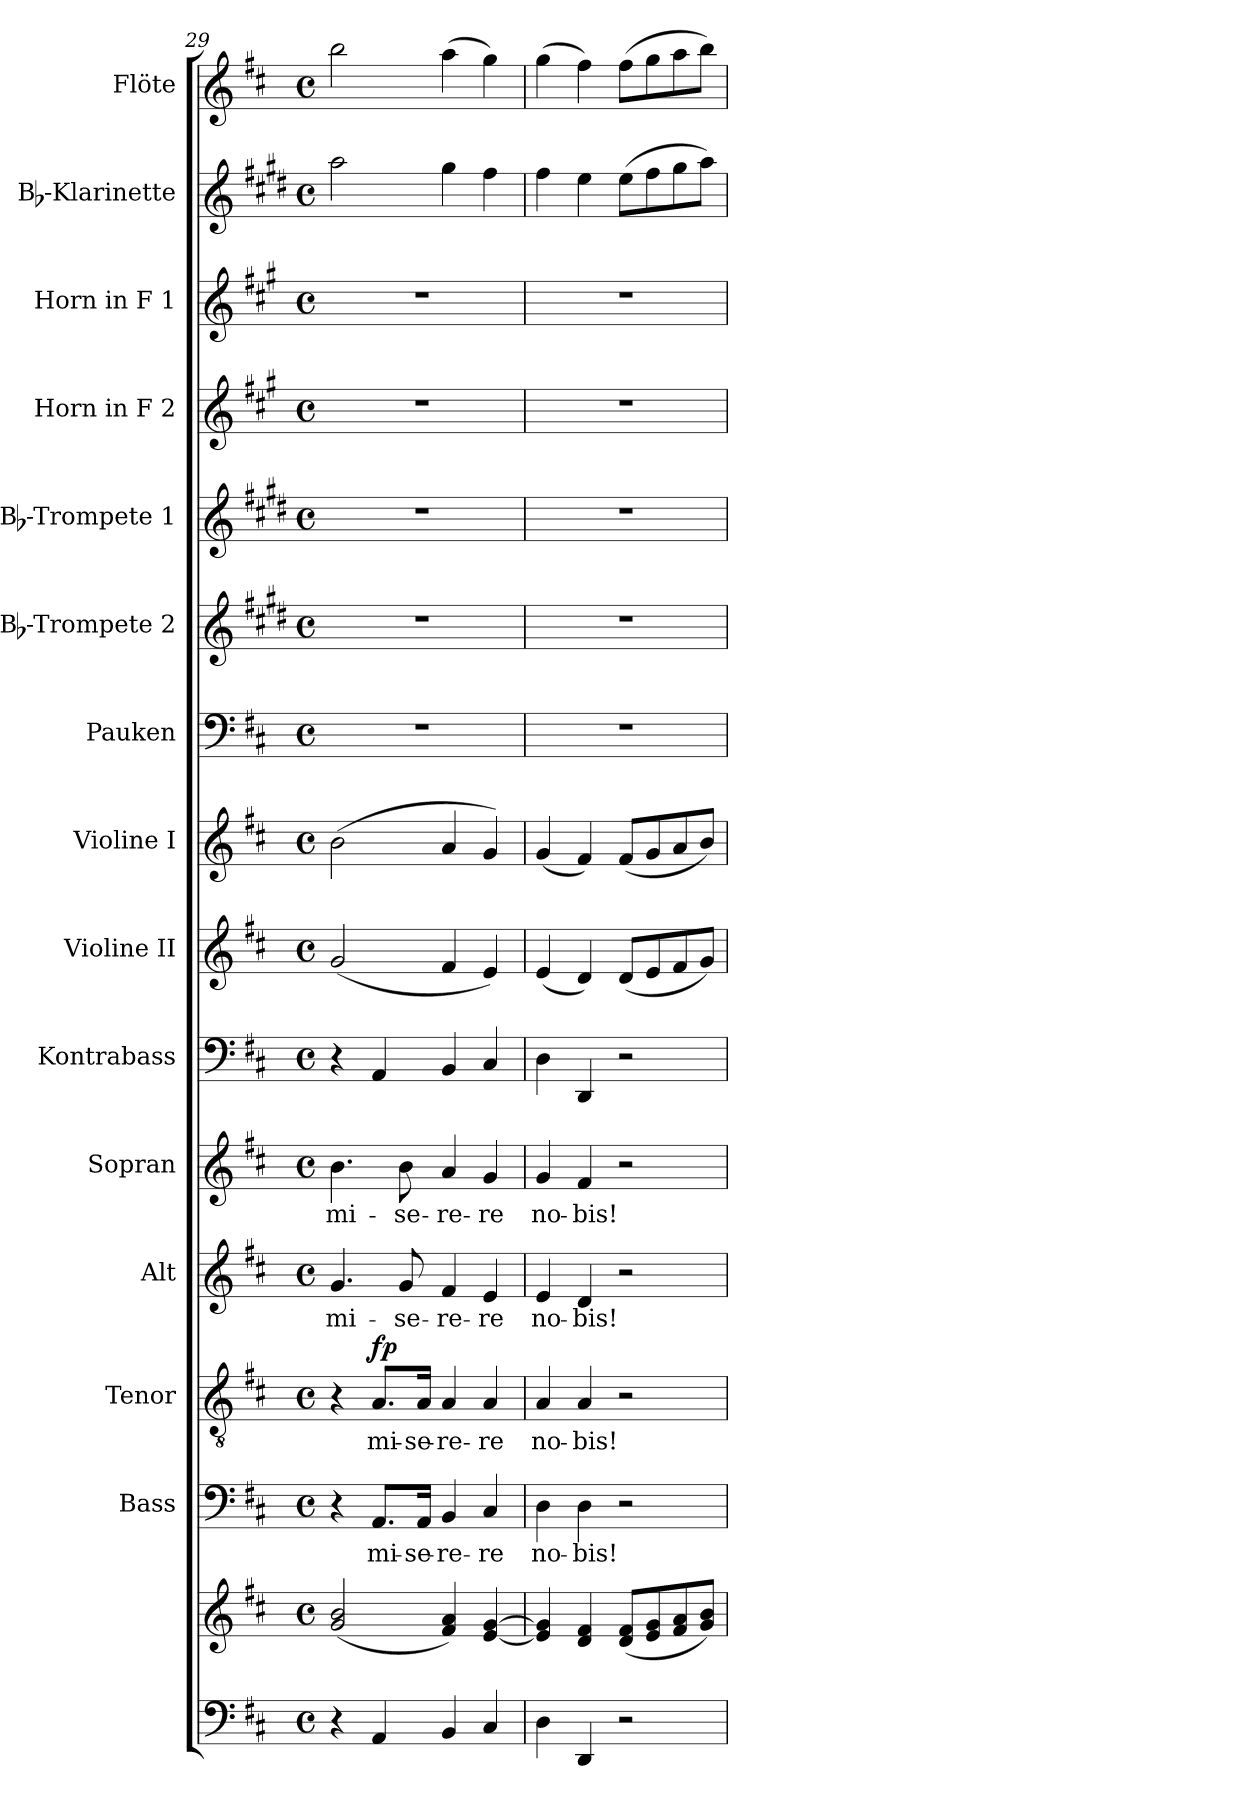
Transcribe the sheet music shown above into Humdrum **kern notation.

**kern	**kern	**kern	**text	**kern	**text	**dynam	**kern	**text	**kern	**text	**kern	**kern	**kern	**kern	**kern	**kern	**kern	**kern	**kern	**kern
*part15	*part15	*part14	*part14	*part13	*part13	*part13	*part12	*part12	*part11	*part11	*part10	*part9	*part8	*part7	*part6	*part5	*part4	*part3	*part2	*part1
*staff16	*staff15	*staff14	*staff14	*staff13	*staff13	*staff13	*staff12	*staff12	*staff11	*staff11	*staff10	*staff9	*staff8	*staff7	*staff6	*staff5	*staff4	*staff3	*staff2	*staff1
*	*	*I"Bass	*	*I"Tenor	*	*	*I"Alt	*	*I"Sopran	*	*I"Kontrabass	*I"Violine II	*I"Violine I	*I"Pauken	*I"Bb-Trompete 2	*I"Bb-Trompete 1	*I"Horn in F 2	*I"Horn in F 1	*I"Bb-Klarinette	*I"Flöte
*	*	*I'B.	*	*I'T.	*	*	*I'A.	*	*I'S.	*	*I'Kb.	*I'Vl. II	*I'Vl. I	*I'Pk.	*I'Bb Trp. 2	*I'Bb Trp. 1	*	*	*I'Bb Kl.	*I'Fl.
*clefF4	*clefG2	*clefF4	*	*clefGv2	*	*	*clefG2	*	*clefG2	*	*clefF4	*clefG2	*clefG2	*clefF4	*clefG2	*clefG2	*clefG2	*clefG2	*clefG2	*clefG2
*	*	*	*	*	*	*	*	*	*	*	*ITrd7c12	*	*	*	*ITrd1c2	*ITrd1c2	*ITrd4c7	*ITrd4c7	*ITrd1c2	*
*k[f#c#]	*k[f#c#]	*k[f#c#]	*	*k[f#c#]	*	*	*k[f#c#]	*	*k[f#c#]	*	*k[f#c#]	*k[f#c#]	*k[f#c#]	*k[f#c#]	*k[f#c#]	*k[f#c#]	*k[f#c#]	*k[f#c#]	*k[f#c#]	*k[f#c#]
*D:	*D:	*D:	*	*D:	*	*	*D:	*	*D:	*	*D:	*D:	*D:	*D:	*D:	*D:	*D:	*D:	*D:	*D:
*M4/4	*M4/4	*M4/4	*	*M4/4	*	*	*M4/4	*	*M4/4	*	*M4/4	*M4/4	*M4/4	*M4/4	*M4/4	*M4/4	*M4/4	*M4/4	*M4/4	*M4/4
*met(c)	*met(c)	*met(c)	*	*met(c)	*	*	*met(c)	*	*met(c)	*	*met(c)	*met(c)	*met(c)	*met(c)	*met(c)	*met(c)	*met(c)	*met(c)	*met(c)	*met(c)
=29	=29	=29	=29	=29	=29	=29	=29	=29	=29	=29	=29	=29	=29	=29	=29	=29	=29	=29	=29	=29
!	!	!	!	!	!	!	!	!LO:LY:b	!	!LO:LY:b	!	!	!	!	!	!	!	!	!	!
4r	(<2g/ 2b/	4r	.	4r	.	.	4.g/	mi-	4.b\	mi-	4r	(<2g/	(>2b\	1r	1r	1r	1r	1r	2gg\	2bb\
!	!	!	!LO:LY:b	!	!LO:LY:b	!LO:DY:a	!	!	!	!	!	!	!	!	!	!	!	!	!	!
4AA/	.	8.AA/L	mi-	8.A/L	mi-	fp	.	.	.	.	4AAA/	.	.	.	.	.	.	.	.	.
!	!	!	!	!	!	!	!	!LO:LY:b	!	!LO:LY:b	!	!	!	!	!	!	!	!	!	!
.	.	.	.	.	.	.	8g/	-se-	8b\	-se-	.	.	.	.	.	.	.	.	.	.
!	!	!	!LO:LY:b	!	!LO:LY:b	!	!	!	!	!	!	!	!	!	!	!	!	!	!	!
.	.	16AA/Jk	-se-	16A/Jk	-se-	.	.	.	.	.	.	.	.	.	.	.	.	.	.	.
!	!	!	!LO:LY:b	!	!LO:LY:b	!	!	!LO:LY:b	!	!LO:LY:b	!	!	!	!	!	!	!	!	!	!
4BB/	4f#/ 4a/)	4BB/	-re-	4A/	-re-	.	4f#/	-re-	4a/	-re-	4BBB/	4f#/	4a/	.	.	.	.	.	4ff#\	(>4aa\
!	!	!	!LO:LY:b	!	!LO:LY:b	!	!	!LO:LY:b	!	!LO:LY:b	!	!	!	!	!	!	!	!	!	!
4C#/	[4e/ [4g/	4C#/	-re	4A/	-re	.	4e/	-re	4g/	-re	4CC#/	4e/)	4g/)	.	.	.	.	.	4ee\	4gg\)
=30	=30	=30	=30	=30	=30	=30	=30	=30	=30	=30	=30	=30	=30	=30	=30	=30	=30	=30	=30	=30
!	!	!	!LO:LY:b	!	!LO:LY:b	!	!	!LO:LY:b	!	!LO:LY:b	!	!	!	!	!	!	!	!	!	!
4D\	4e/] 4g/]	4D\	no-	4A/	no-	.	4e/	no-	4g/	no-	4DD\	(<4e/	(<4g/	1r	1r	1r	1r	1r	4ee\	(>4gg\
!	!	!	!LO:LY:b	!	!LO:LY:b	!	!	!LO:LY:b	!	!LO:LY:b	!	!	!	!	!	!	!	!	!	!
4DD/	4d/ 4f#/	4D\	-bis!	4A/	-bis!	.	4d/	-bis!	4f#/	-bis!	4DDD/	4d/)	4f#/)	.	.	.	.	.	4dd\	4ff#\)
2r	(<8d/ 8f#/L	2r	.	2r	.	.	2r	.	2r	.	2r	(<8d/L	(<8f#/L	.	.	.	.	.	(>8dd\L	(>8ff#\L
.	8e/ 8g/	.	.	.	.	.	.	.	.	.	.	8e/	8g/	.	.	.	.	.	8ee\	8gg\
.	8f#/ 8a/	.	.	.	.	.	.	.	.	.	.	8f#/	8a/	.	.	.	.	.	8ff#\	8aa\
.	8g/ 8b/J)	.	.	.	.	.	.	.	.	.	.	8g/J)	8b/J)	.	.	.	.	.	8gg\J)	8bb\J)
=	=	=	=	=	=	=	=	=	=	=	=	=	=	=	=	=	=	=	=	=
*-	*-	*-	*-	*-	*-	*-	*-	*-	*-	*-	*-	*-	*-	*-	*-	*-	*-	*-	*-	*-
